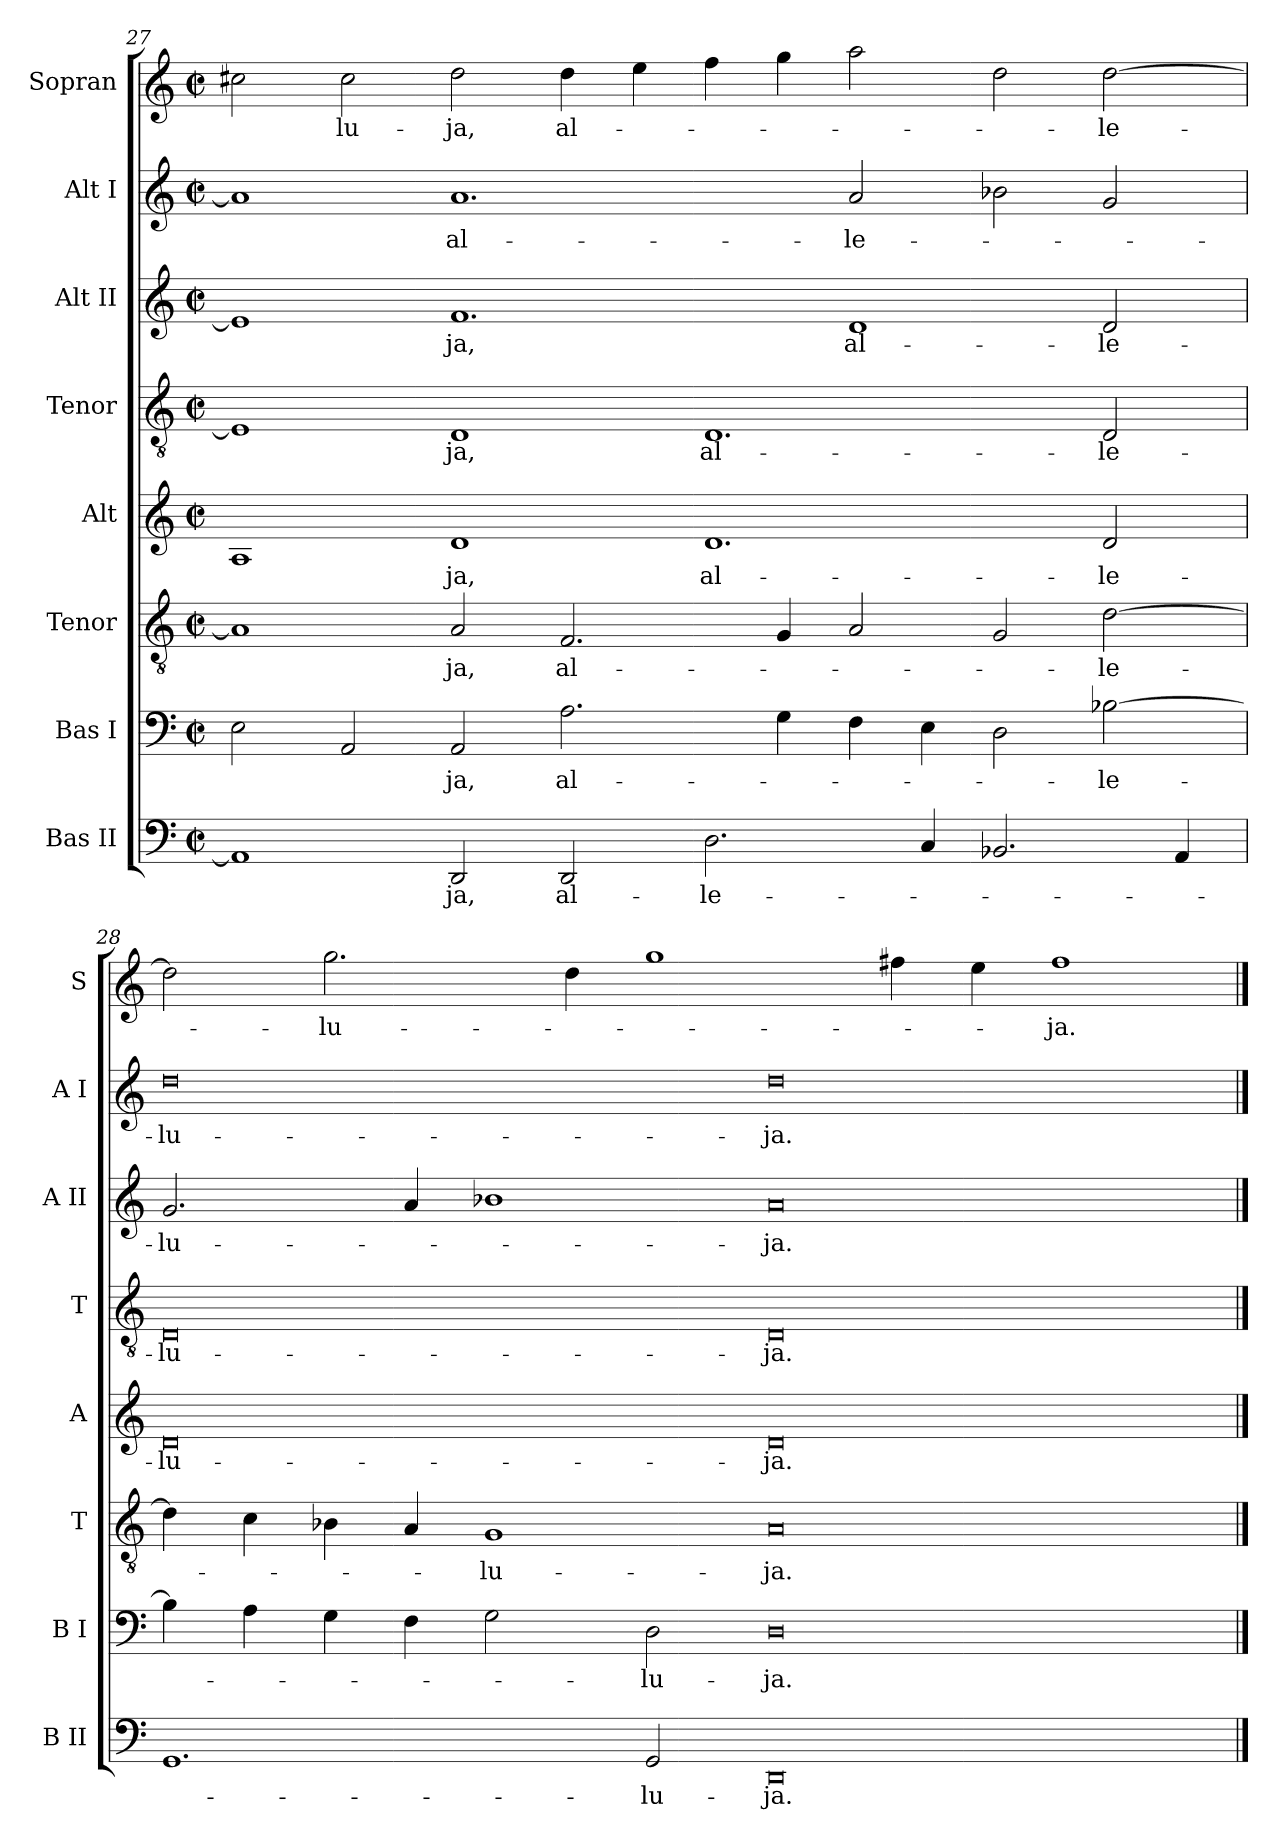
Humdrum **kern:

**kern	**text	**kern	**text	**kern	**text	**kern	**text	**kern	**text	**kern	**text	**kern	**text	**kern	**text
*part8	*part8	*part7	*part7	*part6	*part6	*part5	*part5	*part4	*part4	*part3	*part3	*part2	*part2	*part1	*part1
*staff8	*staff8	*staff7	*staff7	*staff6	*staff6	*staff5	*staff5	*staff4	*staff4	*staff3	*staff3	*staff2	*staff2	*staff1	*staff1
*I"Bas II	*	*I"Bas I	*	*I"Tenor	*	*I"Alt	*	*I"Tenor	*	*I"Alt II	*	*I"Alt I	*	*I"Sopran	*
*I'B II	*	*I'B I	*	*I'T	*	*I'A	*	*I'T	*	*I'A II	*	*I'A I	*	*I'S	*
*clefF4	*	*clefF4	*	*clefGv2	*	*clefG2	*	*clefGv2	*	*clefG2	*	*clefG2	*	*clefG2	*
*k[]	*	*k[]	*	*k[]	*	*k[]	*	*k[]	*	*k[]	*	*k[]	*	*k[]	*
*C:	*	*C:	*	*C:	*	*C:	*	*C:	*	*C:	*	*C:	*	*C:	*
*M2/2	*	*M2/2	*	*M2/2	*	*M2/2	*	*M2/2	*	*M2/2	*	*M2/2	*	*M2/2	*
*met(c|)	*	*met(c|)	*	*met(c|)	*	*met(c|)	*	*met(c|)	*	*met(c|)	*	*met(c|)	*	*met(c|)	*
=27	=27	=27	=27	=27	=27	=27	=27	=27	=27	=27	=27	=27	=27	=27	=27
1AA]	.	2E\	.	1A]	.	1A	.	1E]	.	1e]	.	1a]	.	2cc#X\	.
!	!	!	!	!	!	!	!	!	!	!	!	!	!	!	!LO:LY:b
.	.	2AA/	.	.	.	.	.	.	.	.	.	.	.	2cc#\	-lu-
!	!LO:LY:b	!	!LO:LY:b	!	!LO:LY:b	!	!LO:LY:b	!	!LO:LY:b	!	!LO:LY:b	!	!LO:LY:b	!	!LO:LY:b
2DD/	-ja,	2AA/	-ja,	2A/	-ja,	1d	-ja,	1D	-ja,	1.f	-ja,	1.a	al-	2dd\	-ja,
!	!LO:LY:b	!	!LO:LY:b	!	!LO:LY:b	!	!	!	!	!	!	!	!	!	!LO:LY:b
2DD/	al-	2.A\	al-	2.F/	al-	.	.	.	.	.	.	.	.	4dd\	al-
.	.	.	.	.	.	.	.	.	.	.	.	.	.	4ee\	.
!	!LO:LY:b	!	!	!	!	!	!LO:LY:b	!	!LO:LY:b	!	!	!	!	!	!
2.D\	-le-	.	.	.	.	1.d	al-	1.D	al-	.	.	.	.	4ff\	.
.	.	4G\	.	4G/	.	.	.	.	.	.	.	.	.	4gg\	.
!	!	!	!	!	!	!	!	!	!	!	!LO:LY:b	!	!LO:LY:b	!	!
.	.	4F\	.	2A/	.	.	.	.	.	1d	al-	2a/	-le-	2aa\	.
4C/	.	4E\	.	.	.	.	.	.	.	.	.	.	.	.	.
2.BB-X/	.	2D\	.	2G/	.	.	.	.	.	.	.	2b-X\	.	2dd\	.
!	!	!	!LO:LY:b	!	!LO:LY:b	!	!LO:LY:b	!	!LO:LY:b	!	!LO:LY:b	!	!	!	!LO:LY:b
.	.	[2B-X\	-le-	[2d\	-le-	2d/	-le-	2D/	-le-	2d/	-le-	2g/	.	[2dd\	-le-
4AA/	.	.	.	.	.	.	.	.	.	.	.	.	.	.	.
=28	=28	=28	=28	=28	=28	=28	=28	=28	=28	=28	=28	=28	=28	=28	=28
!	!	!	!	!	!	!	!LO:LY:b	!	!LO:LY:b	!	!LO:LY:b	!	!LO:LY:b	!	!
1.GG	.	4B-\]	.	4d\]	.	0d	-lu-	0D	-lu-	2.g/	-lu-	0dd	-lu-	2dd\]	.
.	.	4A\	.	4c\	.	.	.	.	.	.	.	.	.	.	.
!	!	!	!	!	!	!	!	!	!	!	!	!	!	!	!LO:LY:b
.	.	4G\	.	4B-X\	.	.	.	.	.	.	.	.	.	2.gg\	-lu-
.	.	4F\	.	4A/	.	.	.	.	.	4a/	.	.	.	.	.
!	!	!	!	!	!LO:LY:b	!	!	!	!	!	!	!	!	!	!
.	.	2G\	.	1G	-lu-	.	.	.	.	1b-X	.	.	.	.	.
.	.	.	.	.	.	.	.	.	.	.	.	.	.	4dd\	.
!	!LO:LY:b	!	!LO:LY:b	!	!	!	!	!	!	!	!	!	!	!	!
2GG/	-lu-	2D\	-lu-	.	.	.	.	.	.	.	.	.	.	1gg	.
!	!LO:LY:b	!	!LO:LY:b	!	!LO:LY:b	!	!LO:LY:b	!	!LO:LY:b	!	!LO:LY:b	!	!LO:LY:b	!	!
0DD	-ja.	0D	-ja.	0A	-ja.	0d	-ja.	0D	-ja.	0a	-ja.	0dd	-ja.	.	.
.	.	.	.	.	.	.	.	.	.	.	.	.	.	4ff#X\	.
.	.	.	.	.	.	.	.	.	.	.	.	.	.	4ee\	.
!	!	!	!	!	!	!	!	!	!	!	!	!	!	!	!LO:LY:b
.	.	.	.	.	.	.	.	.	.	.	.	.	.	1ff#	-ja.
==	==	==	==	==	==	==	==	==	==	==	==	==	==	==	==
*-	*-	*-	*-	*-	*-	*-	*-	*-	*-	*-	*-	*-	*-	*-	*-
